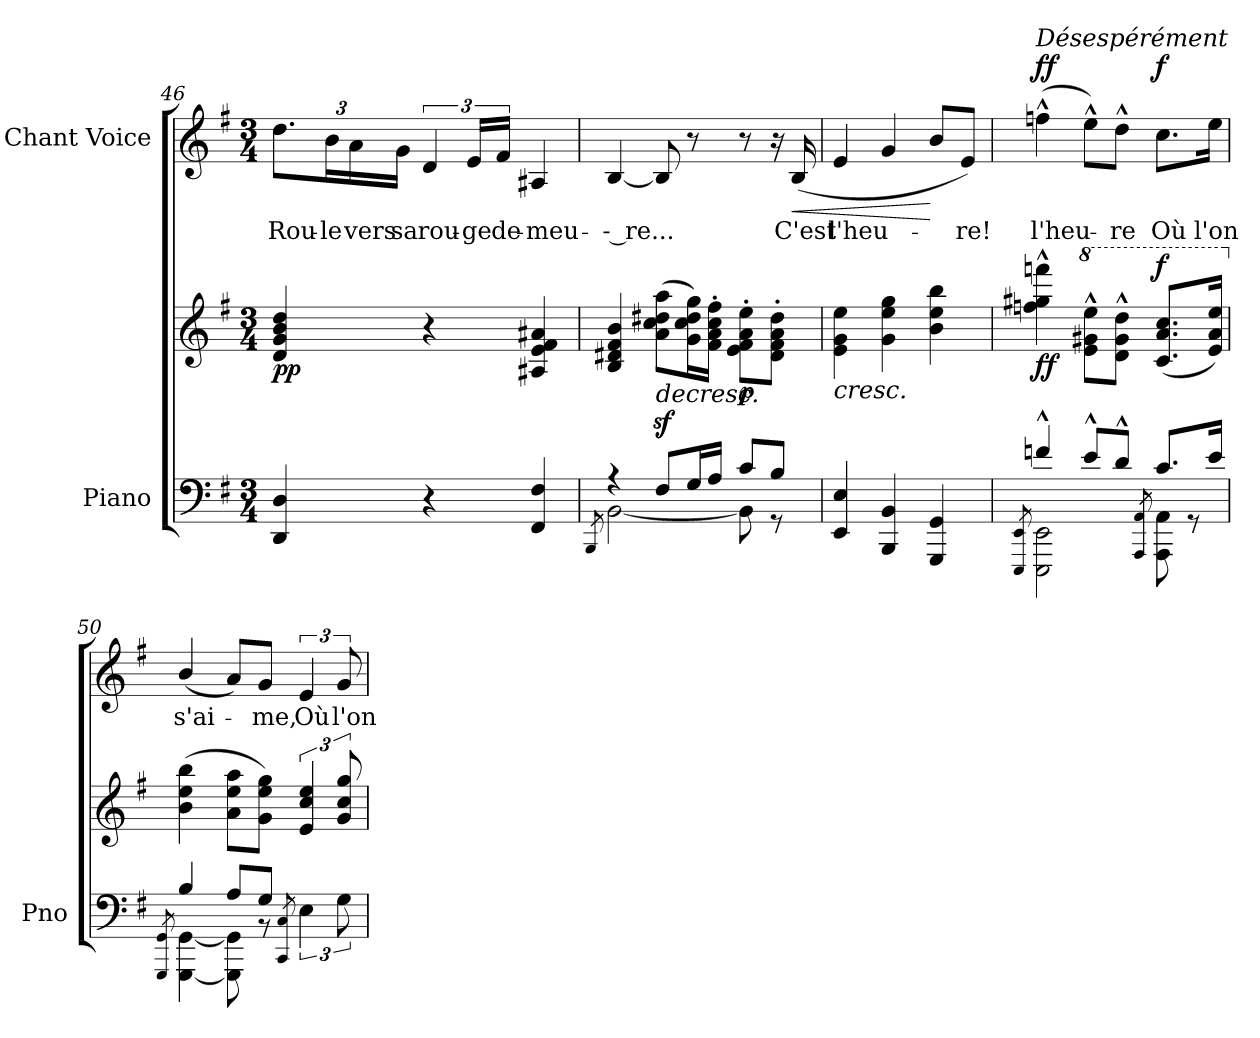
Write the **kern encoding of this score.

**kern	**kern	**dynam	**kern	**text	**dynam
*part2	*part2	*part2	*part1	*part1	*part1
*staff3	*staff2	*staff2/3	*staff1	*staff1	*staff1
*I"Piano	*	*	*I"Chant Voice	*	*
*I'Pno	*	*	*	*	*
*clefF4	*clefG2	*	*clefG2	*	*
*k[f#]	*k[f#]	*	*k[f#]	*	*
*M3/4	*M3/4	*	*M3/4	*	*
=46	=46	=46	=46	=46	=46
!	!	!LO:DY:b	!	!LO:LY:b	!
4DD/ 4D/	4d/ 4g/ 4b/ 4dd/	pp	12.dd\L	Rou-	.
!	!	!	!	!LO:LY:b	!
.	.	.	24b\L	-le	.
!	!	!	!	!LO:LY:b	!
.	.	.	24a\	vers	.
!	!	!	!	!LO:LY:b	!
.	.	.	24g\JJ	sa	.
!	!	!	!	!LO:LY:b	!
4r	4r	.	6d/	rou-	.
!	!	!	!	!LO:LY:b	!
.	.	.	24e/LL	-ge	.
!	!	!	!	!LO:LY:b	!
.	.	.	24f#/JJ	de-	.
!	!	!	!	!LO:LY:b	!
4FF#/ 4F#/	4A#X/ 4e/ 4f#/ 4a#X/	.	4A#X/	-meu-	.
!!LO:LB:g=z
=47	=47	=47	=47	=47	=47
*^	*	*	*	*	*
.	8qBBB/	.	.	.	.	.
!	!	!	!	!	!LO:LY:b	!
4r	[2BB\	4B/ 4d#X/ 4f#/ 4b/	.	[4B/	-- re...	.
!	!	!	!LO:HP:b	!	!	!
8F#/L	.	(>8a\z< 8cc\z< 8dd#X\z< 8aa\z<L	>	8B/]	.	.
16G/L	.	16g\ 16cc\ 16dd#\ 16gg\L)	.	8r	.	.
16A/JJ	.	16f#\' 16a\' 16cc\' 16ff#\'JJ	.	.	.	.
!	!	!	!LO:DY:b	!	!	!
8c/L	8BB\]	8e\' 8f#\' 8a\' 8ee\'L	p	8r	.	.
8B/J	8r	8d#\' 8f#\' 8a\' 8dd#\'J	.	16r	.	.
!	!	!	!	!	!LO:LY:b	!LO:HP:b
.	.	.	.	(>16B/	C'est	<
*v	*v	*	*	*	*	*
=48	=48	=48	=48	=48	=48
!	!	!LO:HP:b	!	!LO:LY:b	!
4EE/ 4E/	4e\ 4g\ 4ee\	<	4e/	l'heu-	.
4BBB/ 4BB/	4g\ 4ee\ 4gg\	.	4g/	.	.
4GGG/ 4GG/	4b\ 4ee\ 4bb\	.	8b/L	.	[
!	!	!	!	!LO:LY:b	!
.	.	.	8e/J)	-re!	.
.	.	]	.	.	.
=49	=49	=49	=49	=49	=49
*^	*	*	*	*	*
.	8qEEE/ 8qEE/	.	.	.	.	.
!	!	!	!	!LO:TX:a:i:t=Désespérément	!	!
!	!	!	!LO:DY:b	!	!LO:LY:b	!LO:DY:a
4fn^^/	2EEE\ 2EE\	4ffn\^^ 4gg#X\^^ 4fffn\^^	ff	(>4ffn^^\	l'heu-	ff
*	*	*8va	*	*	*	*
8e^^/L	.	8ee\^^ 8gg#\^^ 8eee\^^L	.	8ee^^\L)	.	.
!	!	!	!	!	!LO:LY:b	!
8d^^/J	.	8dd\^^ 8gg#\^^ 8ddd\^^J	.	8dd^^\J	-re	.
.	8qAAA/ 8qAA/	.	.	.	.	.
!	!	!	!LO:DY:n=1:a	!	!LO:LY:b	!LO:DY:a
8.c/L	8AAA\ 8AA\	(<8.cc/ 8.aa/ 8.ccc/L	[ f	8.cc\L	Où	f
.	8r	.	.	.	.	.
!	!	!	!	!	!LO:LY:b	!
16e/Jk	.	16ee/ 16aa/ 16eee/Jk)	.	16ee\Jk	l'on	.
!!LO:LB:g=z
=50	=50	=50	=50	=50	=50	=50
.	8qGGG/ 8qGG/	.	.	.	.	.
*	*	*X8va	*	*	*	*
!	!	!	!	!	!LO:LY:b	!
4B/	[4GGG\ [4GG\	(>4b\ 4ee\ 4bb\	.	(<4b/	s'ai-	.
8A/L	8GGG\] 8GG\]	8a\ 8ee\ 8aa\L	.	8a/L)	.	.
!	!	!	!	!	!LO:LY:b	!
8G/J	8rBB	8g\ 8ee\ 8gg\J)	.	8g/J	-me,	.
8qCC/ 8qC/	.	.	.	.	.	.
!	!	!	!	!	!LO:LY:b	!
6E\	4rDDDyy	6e/ 6cc/ 6ee/	.	6e/	Où	.
!	!	!	!	!	!LO:LY:b	!
12G\	.	12g/ 12cc/ 12gg/	.	12g/	l'on	.
*v	*v	*	*	*	*	*
=	=	=	=	=	=
*-	*-	*-	*-	*-	*-
